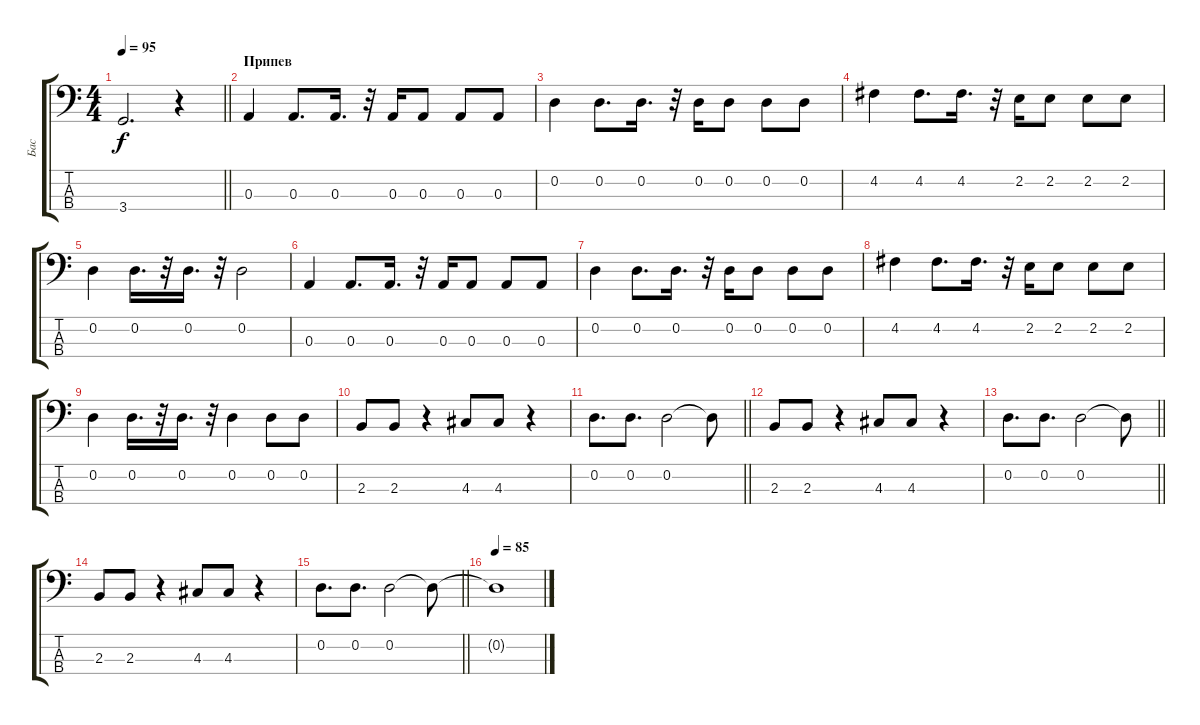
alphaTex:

\track ("Бас" "Бас") {instrument electricbassfinger}
\staff {score tabs}
\tuning (G2 D2 A1 E1) {hide}
\ts (4 4)
\tempo 95
\clef f4
\barLineRight lightlight
\ks c
3.4{t}.2{d dy f} r.4 |
\section ("" "Припев")
0.3.4 0.3.8{d} 0.3.16{d} r.32 0.3.16 0.3.8 0.3.8 0.3.8 |
0.2.4 0.2.8{d} 0.2.16{d} r.32 0.2.16 0.2.8 0.2.8 0.2.8 |
4.2.4 4.2.8{d} 4.2.16{d} r.32 2.2.16 2.2.8 2.2.8 2.2.8 |
0.2.4 0.2.16{d} r.32 0.2.16{d} r.32 0.2.2 |
0.3.4 0.3.8{d} 0.3.16{d} r.32 0.3.16 0.3.8 0.3.8 0.3.8 |
0.2.4 0.2.8{d} 0.2.16{d} r.32 0.2.16 0.2.8 0.2.8 0.2.8 |
4.2.4 4.2.8{d} 4.2.16{d} r.32 2.2.16 2.2.8 2.2.8 2.2.8 |
0.2.4 0.2.16{d} r.32 0.2.16{d} r.32 0.2.4 0.2.8 0.2.8 |
2.3.8 2.3.8 r.4 4.3.8 4.3.8 r.4 |
\barLineRight lightlight
0.2.8{d} 0.2.8{d} 0.2.2 0.2{t}.8 |
2.3.8 2.3.8 r.4 4.3.8 4.3.8 r.4 |
\barLineRight lightlight
0.2.8{d} 0.2.8{d} 0.2.2 0.2{t}.8 |
2.3.8 2.3.8 r.4 4.3.8 4.3.8 r.4 |
\barLineRight lightlight
0.2.8{d} 0.2.8{d} 0.2.2 0.2{t}.8 |
\tempo 85
0.2{t}.1
